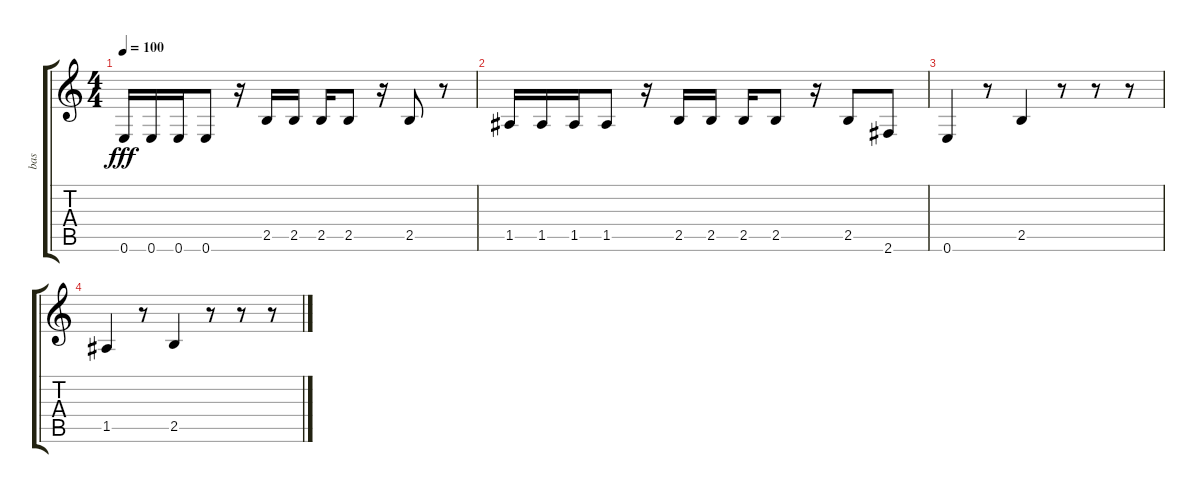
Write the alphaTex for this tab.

\track ("bas" "bas") {instrument electricbasspick}
\staff {score tabs}
\tuning (E4 B3 G3 D3 A2 E2) {hide}
\ts (4 4)
\tempo 100
\clef g2
\ks c
0.6.16{dy fff} 0.6.16 0.6.16 0.6.8 r.16 2.5.16 2.5.16 2.5.16 2.5.8 r.16 2.5.8 r.8 |
1.5.16 1.5.16 1.5.16 1.5.8 r.16 2.5.16 2.5.16 2.5.16 2.5.8 r.16 2.5.8 2.6.8 |
0.6.4 r.8 2.5.4 r.8 r.8 r.8 |
1.5.4 r.8 2.5.4 r.8 r.8 r.8
